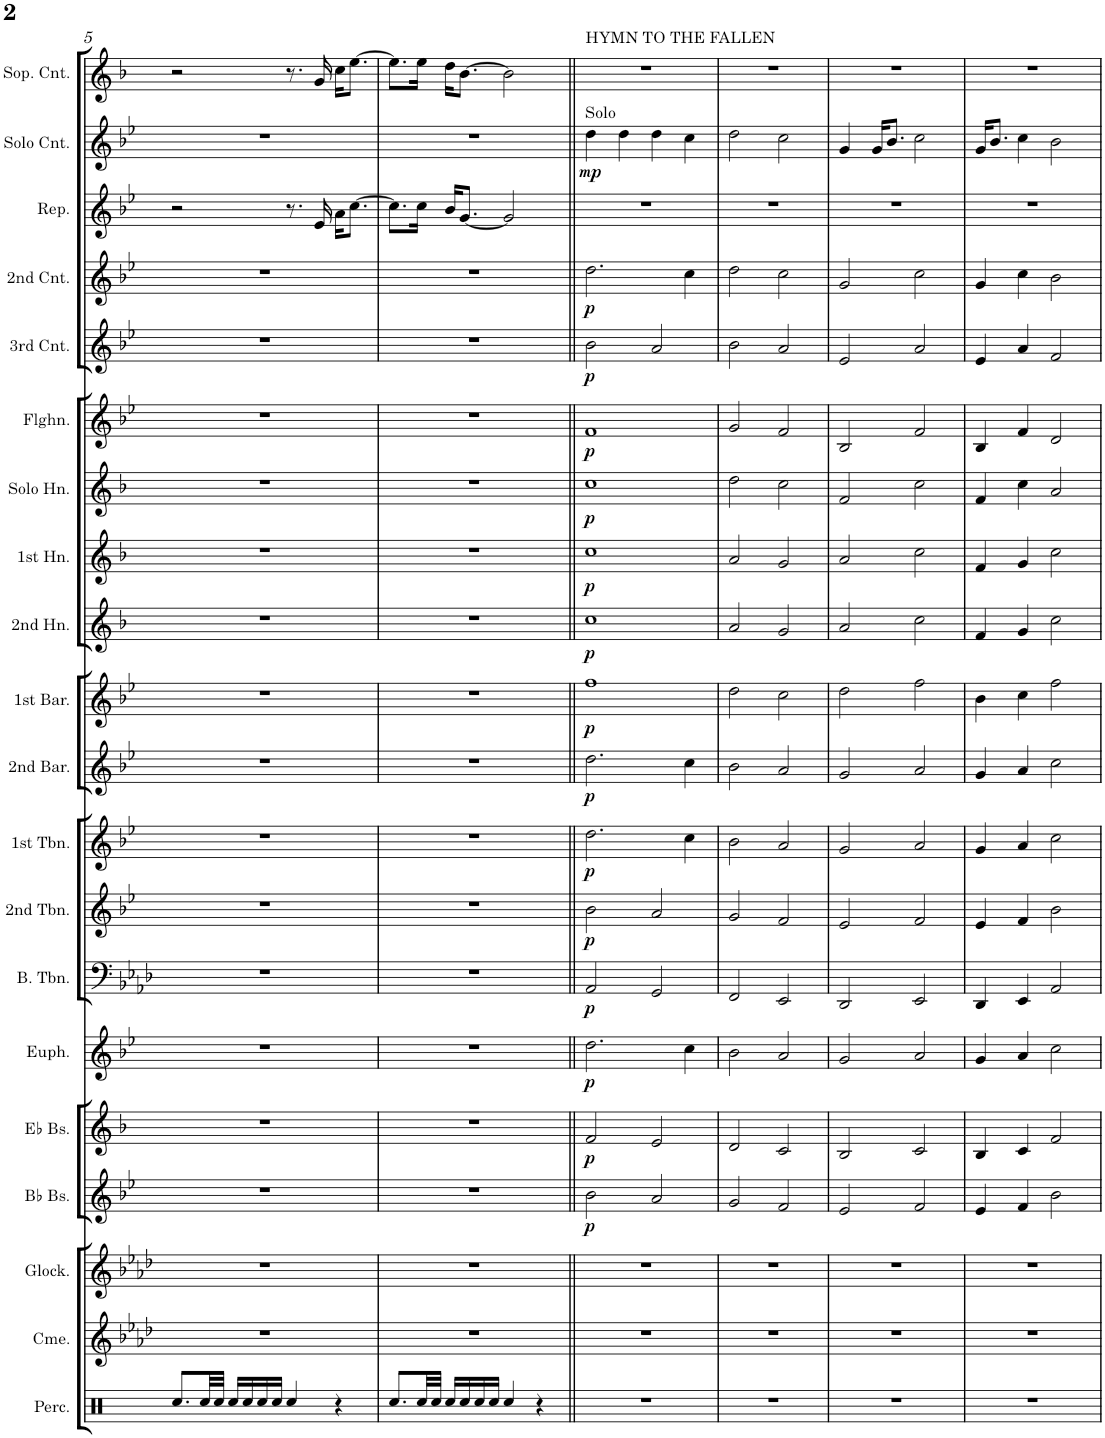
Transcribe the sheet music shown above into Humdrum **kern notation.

**kern	**kern	**kern	**kern	**dynam	**kern	**dynam	**kern	**dynam	**kern	**dynam	**kern	**dynam	**kern	**dynam	**kern	**dynam	**kern	**dynam	**kern	**dynam	**kern	**dynam	**kern	**dynam	**kern	**dynam	**kern	**dynam	**kern	**dynam	**kern	**kern	**dynam	**kern
*part20	*part19	*part18	*part17	*part17	*part16	*part16	*part15	*part15	*part14	*part14	*part13	*part13	*part12	*part12	*part11	*part11	*part10	*part10	*part9	*part9	*part8	*part8	*part7	*part7	*part6	*part6	*part5	*part5	*part4	*part4	*part3	*part2	*part2	*part1
*staff20	*staff19	*staff18	*staff17	*staff17	*staff16	*staff16	*staff15	*staff15	*staff14	*staff14	*staff13	*staff13	*staff12	*staff12	*staff11	*staff11	*staff10	*staff10	*staff9	*staff9	*staff8	*staff8	*staff7	*staff7	*staff6	*staff6	*staff5	*staff5	*staff4	*staff4	*staff3	*staff2	*staff2	*staff1
*I"Percussion	*I"Chimes	*I"Glockenspiel	*I"Bb Bass	*	*I"Eb Bass	*	*I"Euphonium	*	*I"Bass Trombone	*	*I"2nd Trombone	*	*I"1st Trombone	*	*I"2nd Baritone	*	*I"1st Baritone	*	*I"2nd Horn	*	*I"1st Horn	*	*I"Solo Horn	*	*I"Flugelhorn	*	*I"3rd Cornet	*	*I"2nd Cornet	*	*I"Repiano	*I"Solo Cornet	*	*I"Soprano Cornet
*I'Perc.	*I'Cme.	*I'Glock.	*I'Bb Bs.	*	*I'Eb Bs.	*	*I'Euph.	*	*I'B. Tbn.	*	*I'2nd Tbn.	*	*I'1st Tbn.	*	*I'2nd Bar.	*	*I'1st Bar.	*	*I'2nd Hn.	*	*I'1st Hn.	*	*I'Solo Hn.	*	*I'Flghn.	*	*I'3rd Cnt.	*	*I'2nd Cnt.	*	*I'Rep.	*I'Solo Cnt.	*	*I'Sop. Cnt.
!!LO:PB:g=z
*clefX	*clefG2	*clefG2	*clefG2	*	*clefG2	*	*clefG2	*	*clefF4	*	*clefG2	*	*clefG2	*	*clefG2	*	*clefG2	*	*clefG2	*	*clefG2	*	*clefG2	*	*clefG2	*	*clefG2	*	*clefG2	*	*clefG2	*clefG2	*	*clefG2
*	*	*Trd-14c-24	*Trd15c26	*	*Trd12c21	*	*Trd8c14	*	*	*	*Trd8c14	*	*Trd8c14	*	*Trd4c7	*	*Trd4c7	*	*Trd4c7	*	*Trd4c7	*	*Trd4c7	*	*Trd1c2	*	*Trd1c2	*	*Trd1c2	*	*Trd1c2	*Trd1c2	*	*Trd1c2
*k[]	*k[b-e-a-d-]	*k[b-e-a-d-]	*k[b-e-]	*	*k[b-]	*	*k[b-e-]	*	*k[b-e-a-d-]	*	*k[b-e-]	*	*k[b-e-]	*	*k[b-e-]	*	*k[b-e-]	*	*k[b-]	*	*k[b-]	*	*k[b-]	*	*k[b-e-]	*	*k[b-e-]	*	*k[b-e-]	*	*k[b-e-]	*k[b-e-]	*	*k[b-]
*M4/4	*M4/4	*M4/4	*M4/4	*	*M4/4	*	*M4/4	*	*M4/4	*	*M4/4	*	*M4/4	*	*M4/4	*	*M4/4	*	*M4/4	*	*M4/4	*	*M4/4	*	*M4/4	*	*M4/4	*	*M4/4	*	*M4/4	*M4/4	*	*M4/4
=5	=5	=5	=5	=5	=5	=5	=5	=5	=5	=5	=5	=5	=5	=5	=5	=5	=5	=5	=5	=5	=5	=5	=5	=5	=5	=5	=5	=5	=5	=5	=5	=5	=5	=5
8.Rcc/L	1r	1r	1r	.	1r	.	1r	.	1r	.	1r	.	1r	.	1r	.	1r	.	1r	.	1r	.	1r	.	1r	.	1r	.	1r	.	2r	1r	.	2r
32Rcc/LL	.	.	.	.	.	.	.	.	.	.	.	.	.	.	.	.	.	.	.	.	.	.	.	.	.	.	.	.	.	.	.	.	.	.
32Rcc/JJJ	.	.	.	.	.	.	.	.	.	.	.	.	.	.	.	.	.	.	.	.	.	.	.	.	.	.	.	.	.	.	.	.	.	.
16Rcc/LL	.	.	.	.	.	.	.	.	.	.	.	.	.	.	.	.	.	.	.	.	.	.	.	.	.	.	.	.	.	.	.	.	.	.
16Rcc/	.	.	.	.	.	.	.	.	.	.	.	.	.	.	.	.	.	.	.	.	.	.	.	.	.	.	.	.	.	.	.	.	.	.
16Rcc/	.	.	.	.	.	.	.	.	.	.	.	.	.	.	.	.	.	.	.	.	.	.	.	.	.	.	.	.	.	.	.	.	.	.
16Rcc/JJ	.	.	.	.	.	.	.	.	.	.	.	.	.	.	.	.	.	.	.	.	.	.	.	.	.	.	.	.	.	.	.	.	.	.
4Rcc/	.	.	.	.	.	.	.	.	.	.	.	.	.	.	.	.	.	.	.	.	.	.	.	.	.	.	.	.	.	.	8.r	.	.	8.r
.	.	.	.	.	.	.	.	.	.	.	.	.	.	.	.	.	.	.	.	.	.	.	.	.	.	.	.	.	.	.	16e-/	.	.	16g/
4r	.	.	.	.	.	.	.	.	.	.	.	.	.	.	.	.	.	.	.	.	.	.	.	.	.	.	.	.	.	.	16a\KL	.	.	16cc\KL
.	.	.	.	.	.	.	.	.	.	.	.	.	.	.	.	.	.	.	.	.	.	.	.	.	.	.	.	.	.	.	[8.cc\J	.	.	[8.ee\J
=6	=6	=6	=6	=6	=6	=6	=6	=6	=6	=6	=6	=6	=6	=6	=6	=6	=6	=6	=6	=6	=6	=6	=6	=6	=6	=6	=6	=6	=6	=6	=6	=6	=6	=6
8.Rcc/L	1r	1r	1r	.	1r	.	1r	.	1r	.	1r	.	1r	.	1r	.	1r	.	1r	.	1r	.	1r	.	1r	.	1r	.	1r	.	8.cc\L]	1r	.	8.ee\L]
32Rcc/LL	.	.	.	.	.	.	.	.	.	.	.	.	.	.	.	.	.	.	.	.	.	.	.	.	.	.	.	.	.	.	16cc\Jk	.	.	16ee\Jk
32Rcc/JJJ	.	.	.	.	.	.	.	.	.	.	.	.	.	.	.	.	.	.	.	.	.	.	.	.	.	.	.	.	.	.	.	.	.	.
16Rcc/LL	.	.	.	.	.	.	.	.	.	.	.	.	.	.	.	.	.	.	.	.	.	.	.	.	.	.	.	.	.	.	16b-/KL	.	.	16dd\KL
16Rcc/	.	.	.	.	.	.	.	.	.	.	.	.	.	.	.	.	.	.	.	.	.	.	.	.	.	.	.	.	.	.	[8.g/J	.	.	[8.b-\J
16Rcc/	.	.	.	.	.	.	.	.	.	.	.	.	.	.	.	.	.	.	.	.	.	.	.	.	.	.	.	.	.	.	.	.	.	.
16Rcc/JJ	.	.	.	.	.	.	.	.	.	.	.	.	.	.	.	.	.	.	.	.	.	.	.	.	.	.	.	.	.	.	.	.	.	.
4Rcc/	.	.	.	.	.	.	.	.	.	.	.	.	.	.	.	.	.	.	.	.	.	.	.	.	.	.	.	.	.	.	2g/]	.	.	2b-\]
4r	.	.	.	.	.	.	.	.	.	.	.	.	.	.	.	.	.	.	.	.	.	.	.	.	.	.	.	.	.	.	.	.	.	.
=7||	=7||	=7||	=7||	=7||	=7||	=7||	=7||	=7||	=7||	=7||	=7||	=7||	=7||	=7||	=7||	=7||	=7||	=7||	=7||	=7||	=7||	=7||	=7||	=7||	=7||	=7||	=7||	=7||	=7||	=7||	=7||	=7||	=7||	=7||
!	!	!	!	!	!	!	!	!	!	!	!	!	!	!	!	!	!	!	!	!	!	!	!	!	!	!	!	!	!	!	!	!	!	!LO:TX:a:t=HYMN TO THE FALLEN
!	!	!	!	!	!	!	!	!	!	!	!	!	!	!	!	!	!	!	!	!	!	!	!	!	!	!	!	!	!	!	!	!LO:TX:a:t=Solo	!	!
!	!	!	!	!LO:DY:b	!	!LO:DY:b	!	!LO:DY:b	!	!LO:DY:b	!	!LO:DY:b	!	!LO:DY:b	!	!LO:DY:b	!	!LO:DY:b	!	!LO:DY:b	!	!LO:DY:b	!	!LO:DY:b	!	!LO:DY:b	!	!LO:DY:b	!	!LO:DY:b	!	!	!LO:DY:b	!
1r	1r	1r	2b-\	p	2f/	p	2.dd\	p	2AA-/	p	2b-\	p	2.dd\	p	2.dd\	p	1ff	p	1cc	p	1cc	p	1cc	p	1f	p	2b-\	p	2.dd\	p	1r	4dd\	mp	1r
.	.	.	.	.	.	.	.	.	.	.	.	.	.	.	.	.	.	.	.	.	.	.	.	.	.	.	.	.	.	.	.	4dd\	.	.
.	.	.	2a/	.	2e/	.	.	.	2GG/	.	2a/	.	.	.	.	.	.	.	.	.	.	.	.	.	.	.	2a/	.	.	.	.	4dd\	.	.
.	.	.	.	.	.	.	4cc\	.	.	.	.	.	4cc\	.	4cc\	.	.	.	.	.	.	.	.	.	.	.	.	.	4cc\	.	.	4cc\	.	.
=8	=8	=8	=8	=8	=8	=8	=8	=8	=8	=8	=8	=8	=8	=8	=8	=8	=8	=8	=8	=8	=8	=8	=8	=8	=8	=8	=8	=8	=8	=8	=8	=8	=8	=8
1r	1r	1r	2g/	.	2d/	.	2b-\	.	2FF/	.	2g/	.	2b-\	.	2b-\	.	2dd\	.	2a/	.	2a/	.	2dd\	.	2g/	.	2b-\	.	2dd\	.	1r	2dd\	.	1r
.	.	.	2f/	.	2c/	.	2a/	.	2EE-/	.	2f/	.	2a/	.	2a/	.	2cc\	.	2g/	.	2g/	.	2cc\	.	2f/	.	2a/	.	2cc\	.	.	2cc\	.	.
=9	=9	=9	=9	=9	=9	=9	=9	=9	=9	=9	=9	=9	=9	=9	=9	=9	=9	=9	=9	=9	=9	=9	=9	=9	=9	=9	=9	=9	=9	=9	=9	=9	=9	=9
1r	1r	1r	2e-/	.	2B-/	.	2g/	.	2DD-/	.	2e-/	.	2g/	.	2g/	.	2dd\	.	2a/	.	2a/	.	2f/	.	2B-/	.	2e-/	.	2g/	.	1r	4g/	.	1r
.	.	.	.	.	.	.	.	.	.	.	.	.	.	.	.	.	.	.	.	.	.	.	.	.	.	.	.	.	.	.	.	16g/KL	.	.
.	.	.	.	.	.	.	.	.	.	.	.	.	.	.	.	.	.	.	.	.	.	.	.	.	.	.	.	.	.	.	.	8.b-/J	.	.
.	.	.	2f/	.	2c/	.	2a/	.	2EE-/	.	2f/	.	2a/	.	2a/	.	2ff\	.	2cc\	.	2cc\	.	2cc\	.	2f/	.	2a/	.	2cc\	.	.	2cc\	.	.
=10	=10	=10	=10	=10	=10	=10	=10	=10	=10	=10	=10	=10	=10	=10	=10	=10	=10	=10	=10	=10	=10	=10	=10	=10	=10	=10	=10	=10	=10	=10	=10	=10	=10	=10
1r	1r	1r	4e-/	.	4B-/	.	4g/	.	4DD-/	.	4e-/	.	4g/	.	4g/	.	4b-\	.	4f/	.	4f/	.	4f/	.	4B-/	.	4e-/	.	4g/	.	1r	16g/KL	.	1r
.	.	.	.	.	.	.	.	.	.	.	.	.	.	.	.	.	.	.	.	.	.	.	.	.	.	.	.	.	.	.	.	8.b-/J	.	.
.	.	.	4f/	.	4c/	.	4a/	.	4EE-/	.	4f/	.	4a/	.	4a/	.	4cc\	.	4g/	.	4g/	.	4cc\	.	4f/	.	4a/	.	4cc\	.	.	4cc\	.	.
.	.	.	2b-\	.	2f/	.	2cc\	.	2AA-/	.	2b-\	.	2cc\	.	2cc\	.	2ff\	.	2cc\	.	2cc\	.	2a/	.	2d/	.	2f/	.	2b-\	.	.	2b-\	.	.
=	=	=	=	=	=	=	=	=	=	=	=	=	=	=	=	=	=	=	=	=	=	=	=	=	=	=	=	=	=	=	=	=	=	=
*-	*-	*-	*-	*-	*-	*-	*-	*-	*-	*-	*-	*-	*-	*-	*-	*-	*-	*-	*-	*-	*-	*-	*-	*-	*-	*-	*-	*-	*-	*-	*-	*-	*-	*-
